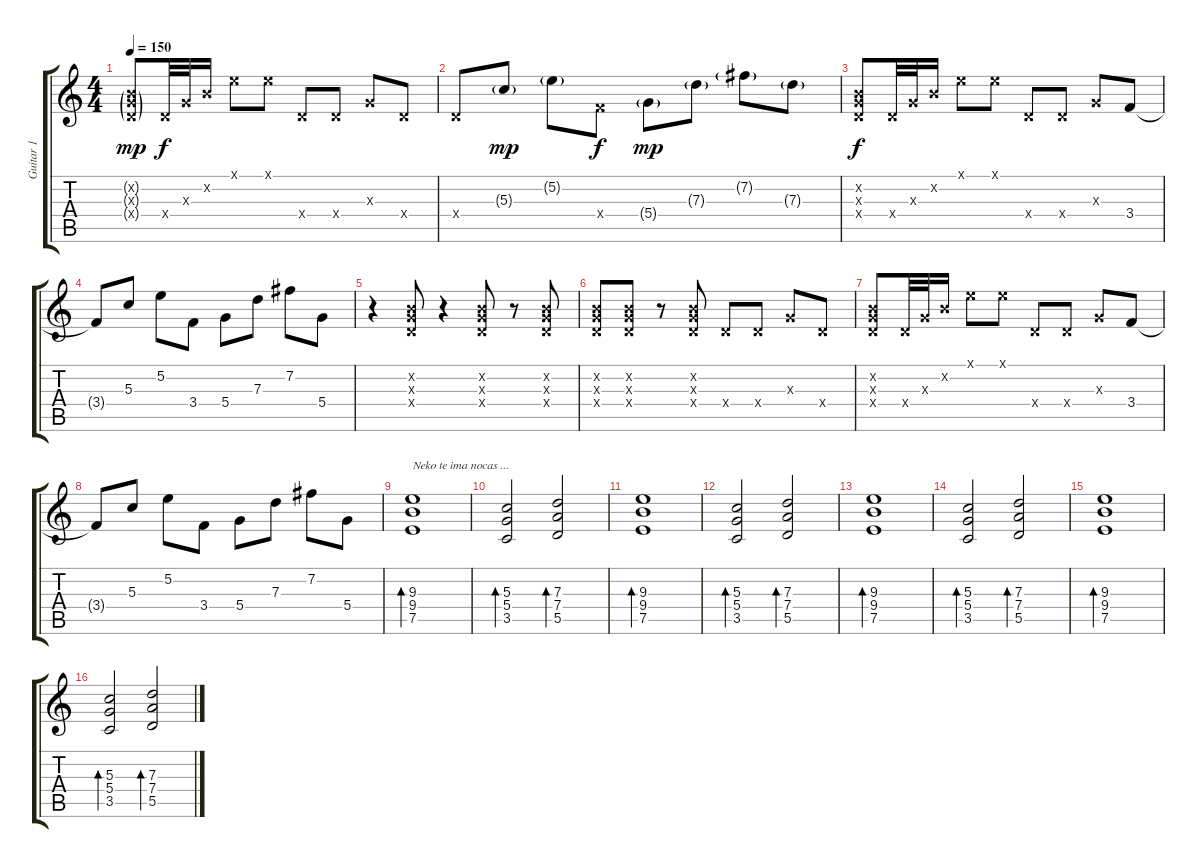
\track ("Guitar 1" "Guitar 1") {instrument electricguitarclean}
\staff {score tabs}
\tuning (E4 B3 G3 D3 A2 E2) {hide}
\ts (4 4)
\tempo 150
\clef g2
\ks c
(0.2{g x} 0.3{g x} 0.4{g x}).8{dy mp} 0.4{x}.32{dy f} 0.3{x}.32 0.2{x}.16 0.1{x}.8 0.1{x}.8 0.4{x}.8 0.4{x}.8 0.3{x}.8 0.4{x}.8 |
0.4{x}.8 5.3{g}.8{dy mp} 5.2{g}.8 3.4{x}.8{dy f} 5.4{g}.8{dy mp} 7.3{g}.8 7.2{g}.8 7.3{g}.8 |
(0.2{x} 0.3{x} 0.4{x}).8{dy f} 0.4{x}.32 0.3{x}.32 0.2{x}.16 0.1{x}.8 0.1{x}.8 0.4{x}.8 0.4{x}.8 0.3{x}.8 3.4.8 |
3.4{t}.8 5.3.8 5.2.8 3.4.8 5.4.8 7.3.8 7.2.8 5.4.8 |
r.4 (0.2{x} 0.3{x} 0.4{x}).8 r.4 (0.2{x} 0.3{x} 0.4{x}).8 r.8 (0.2{x} 0.3{x} 0.4{x}).8 |
(0.2{x} 0.3{x} 0.4{x}).8 (0.2{x} 0.3{x} 0.4{x}).8 r.8 (0.2{x} 0.3{x} 0.4{x}).8 0.4{x}.8 0.4{x}.8 0.3{x}.8 0.4{x}.8 |
(0.2{x} 0.3{x} 0.4{x}).8 0.4{x}.32 0.3{x}.32 0.2{x}.16 0.1{x}.8 0.1{x}.8 0.4{x}.8 0.4{x}.8 0.3{x}.8 3.4.8 |
3.4{t}.8 5.3.8 5.2.8 3.4.8 5.4.8 7.3.8 7.2.8 5.4.8 |
(9.3 9.4 7.5).1{bd 120 txt "Neko te ima nocas ..."} |
(5.3 5.4 3.5).2{bd 120} (7.3 7.4 5.5).2{bd 120} |
(9.3 9.4 7.5).1{bd 120} |
(5.3 5.4 3.5).2{bd 120} (7.3 7.4 5.5).2{bd 120} |
(9.3 9.4 7.5).1{bd 120} |
(5.3 5.4 3.5).2{bd 120} (7.3 7.4 5.5).2{bd 120} |
(9.3 9.4 7.5).1{bd 120} |
(5.3 5.4 3.5).2{bd 120} (7.3 7.4 5.5).2{bd 120}
